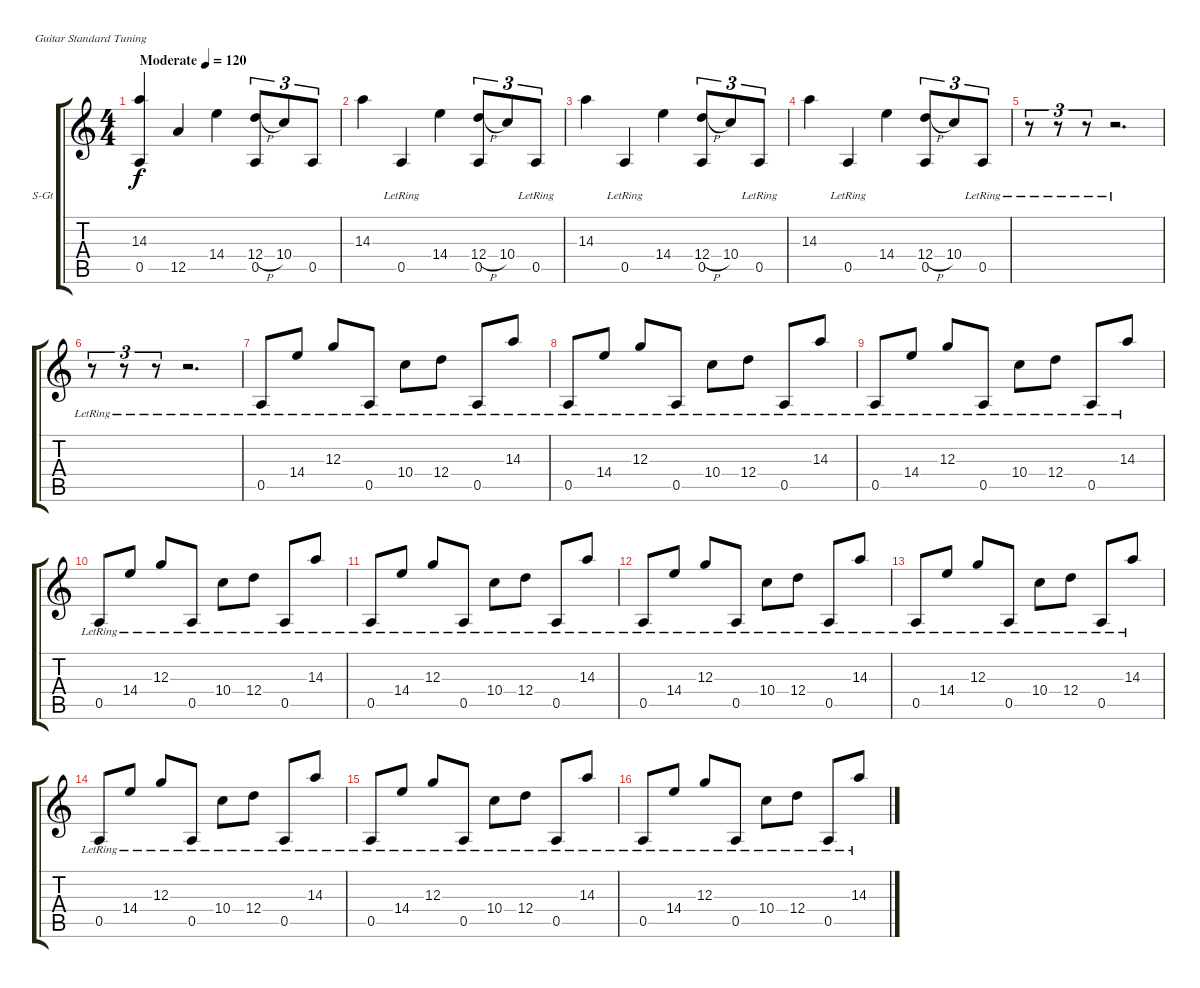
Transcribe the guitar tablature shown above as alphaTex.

\bracketExtendMode groupsimilarinstruments
\firstSystemTrackNameOrientation horizontal
\otherSystemsTrackNameOrientation horizontal
\track ("Track 1" "S-Gt") {instrument acousticguitarsteel}
\staff {score tabs}
\tuning (E4 B3 G3 D3 A2 E2)
\ts (4 4)
\beaming (8 2 2 2 2)
\tempo (120 "Moderate")
\clef g2
\ks c
(14.3 0.5).4{dy f instrument acousticguitarsteel} 12.5.4 14.4.4 (12.4{h} 0.5).8{tu (3 2)} 10.4.8{tu (3 2)} 0.5.8{tu (3 2)} |
14.3.4 0.5{lr}.4 14.4.4 (12.4{h} 0.5).8{tu (3 2)} 10.4.8{tu (3 2)} 0.5{lr}.8{tu (3 2)} |
14.3.4 0.5{lr}.4 14.4.4 (12.4{h} 0.5).8{tu (3 2)} 10.4.8{tu (3 2)} 0.5{lr}.8{tu (3 2)} |
14.3.4 0.5{lr}.4 14.4.4 (12.4{h} 0.5).8{tu (3 2)} 10.4.8{tu (3 2)} 0.5{lr}.8{tu (3 2)} |
r.8{tu (3 2)} r.8{tu (3 2)} r.8{tu (3 2)} r.2{d} |
r.8{tu (3 2)} r.8{tu (3 2)} r.8{tu (3 2)} r.2{d} |
0.5{lr}.8 14.4{lr}.8 12.3{lr}.8 0.5{lr}.8 10.4{lr}.8 12.4{lr}.8 0.5{lr}.8 14.3{lr}.8 |
0.5{lr}.8 14.4{lr}.8 12.3{lr}.8 0.5{lr}.8 10.4{lr}.8 12.4{lr}.8 0.5{lr}.8 14.3{lr}.8 |
0.5{lr}.8 14.4{lr}.8 12.3{lr}.8 0.5{lr}.8 10.4{lr}.8 12.4{lr}.8 0.5{lr}.8 14.3{lr}.8 |
0.5{lr}.8 14.4{lr}.8 12.3{lr}.8 0.5{lr}.8 10.4{lr}.8 12.4{lr}.8 0.5{lr}.8 14.3{lr}.8 |
0.5{lr}.8 14.4{lr}.8 12.3{lr}.8 0.5{lr}.8 10.4{lr}.8 12.4{lr}.8 0.5{lr}.8 14.3{lr}.8 |
0.5{lr}.8 14.4{lr}.8 12.3{lr}.8 0.5{lr}.8 10.4{lr}.8 12.4{lr}.8 0.5{lr}.8 14.3{lr}.8 |
0.5{lr}.8 14.4{lr}.8 12.3{lr}.8 0.5{lr}.8 10.4{lr}.8 12.4{lr}.8 0.5{lr}.8 14.3{lr}.8 |
0.5{lr}.8 14.4{lr}.8 12.3{lr}.8 0.5{lr}.8 10.4{lr}.8 12.4{lr}.8 0.5{lr}.8 14.3{lr}.8 |
0.5{lr}.8 14.4{lr}.8 12.3{lr}.8 0.5{lr}.8 10.4{lr}.8 12.4{lr}.8 0.5{lr}.8 14.3{lr}.8 |
0.5{lr}.8 14.4{lr}.8 12.3{lr}.8 0.5{lr}.8 10.4{lr}.8 12.4{lr}.8 0.5{lr}.8 14.3{lr}.8
